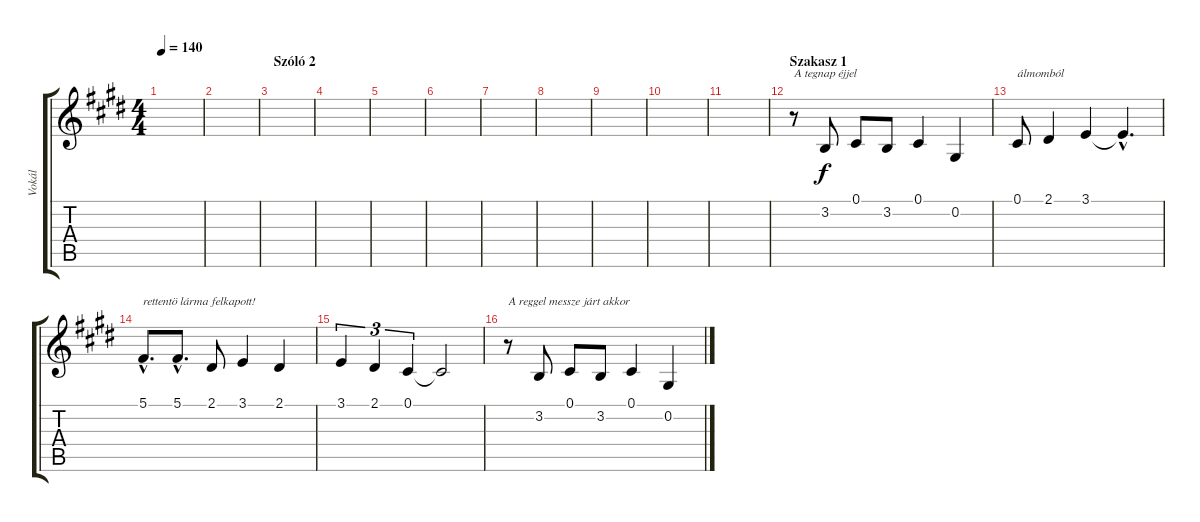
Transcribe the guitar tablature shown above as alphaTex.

\track ("Vokál" "Vokál") {instrument englishhorn}
\staff {score tabs}
\tuning (Db4 Ab3 E3 B2 Gb2 Db2) {hide}
\ts (4 4)
\tempo 140
\clef g2
\ks c#minor
|
|
\section ("" "Szóló 2")
|
|
|
|
|
|
|
|
|
\section ("" "Szakasz 1")
r.8{txt "A tegnap éjjel"} 3.2.8 0.1.8 3.2.8 0.1.4 0.2.4 |
0.1.8{txt "álmomból"} 2.1.4 3.1.4 3.1{hac t}.4{d} |
5.1{hac}.8{d txt "rettentö lárma felkapott!"} 5.1{hac}.8{d} 2.1.8 3.1.4 2.1.4 |
3.1.4{tu (3 2)} 2.1.4{tu (3 2)} 0.1.4{tu (3 2)} 0.1{t}.2 |
r.8{txt "A reggel messze járt akkor"} 3.2.8 0.1.8 3.2.8 0.1.4 0.2.4
